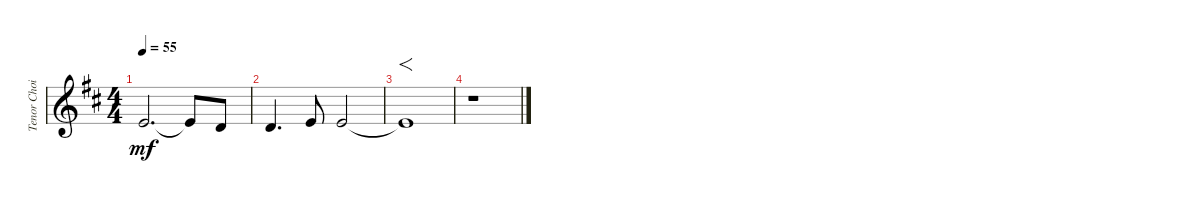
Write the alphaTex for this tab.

\track ("Tenor Choir" "Tenor Choi") {instrument choiraahs}
\staff {score}
\tuning (E4 B3 G3 D3 A2 E2 B1) {hide}
\ts (4 4)
\tempo 55
\clef g2
\ks d
0.1{t}.2{d dy mf} 0.1{t}.8 3.2.8 |
3.2.4{d} 0.1.8 0.1.2{volume 15} |
0.1{t}.1{f} |
r.1{volume 0}
